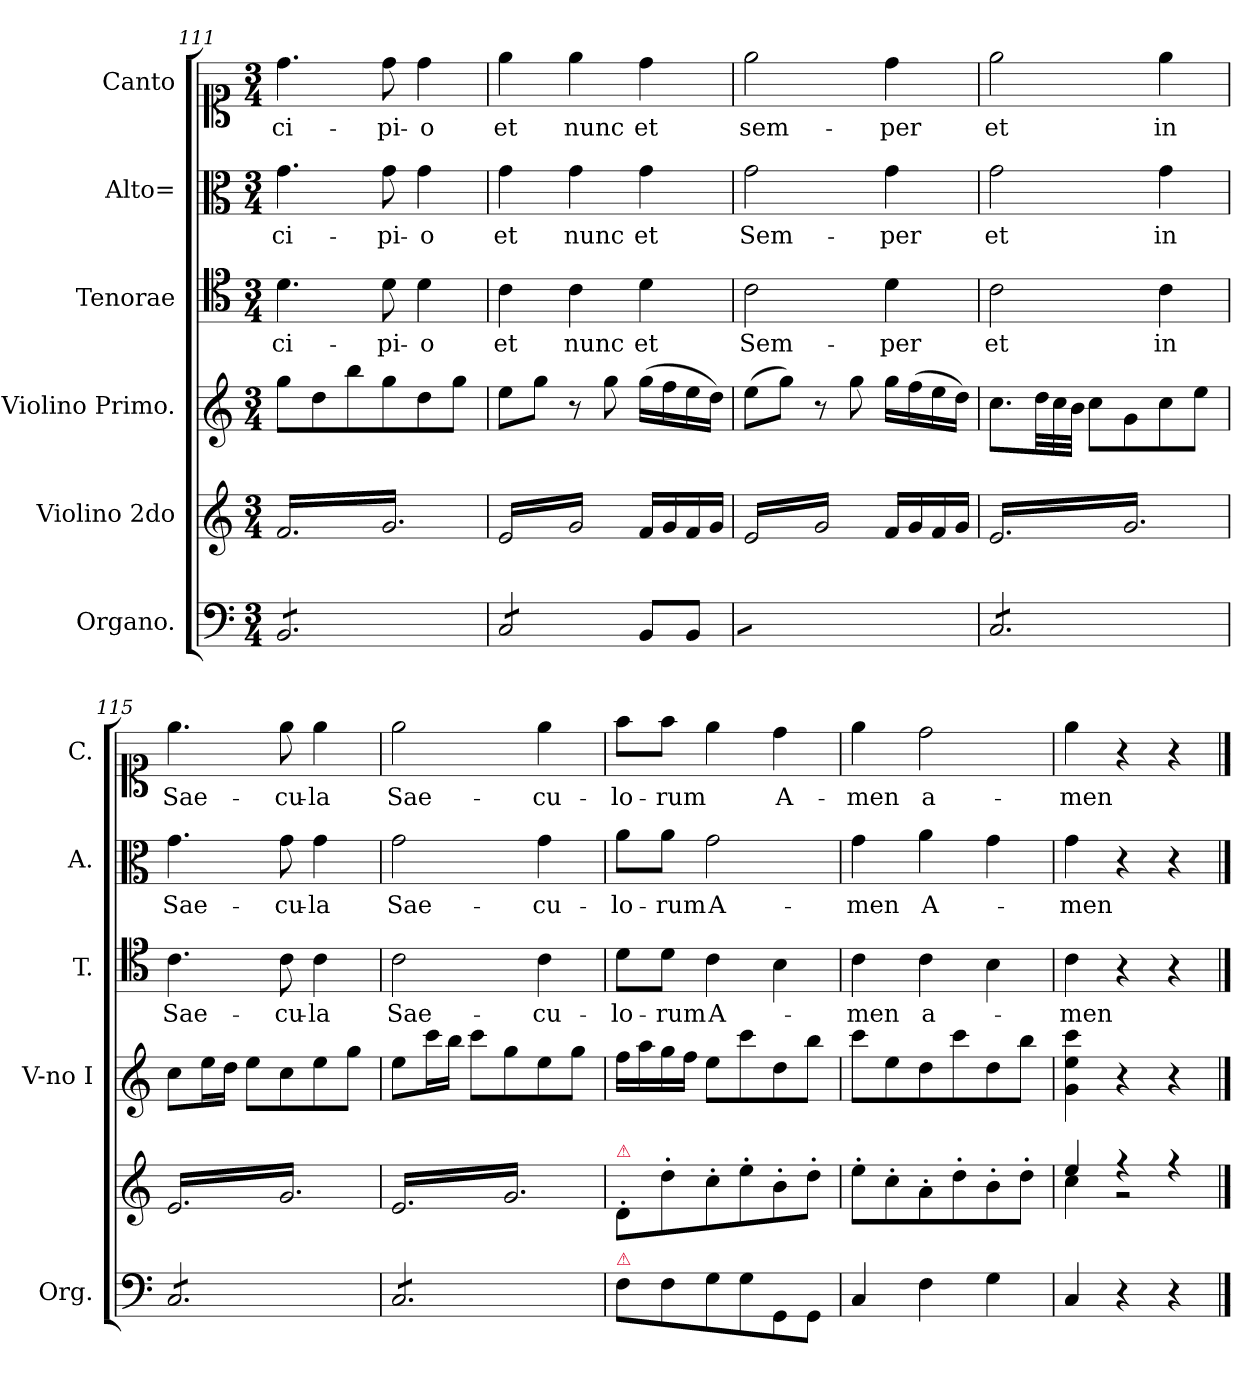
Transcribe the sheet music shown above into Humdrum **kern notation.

**kern	**kern	**kern	**kern	**text	**kern	**text	**kern	**text
*part6	*part5	*part4	*part3	*part3	*part2	*part2	*part1	*part1
*staff6	*staff5	*staff4	*staff3	*staff3	*staff2	*staff2	*staff1	*staff1
*I"Organo.	*I"Violino 2do	*I"Violino Primo.	*I"Tenorae	*	*I"Alto=	*	*I"Canto	*
*I'Org.	*	*I'V-no I	*I'T.	*	*I'A.	*	*I'C.	*
*clefF4	*clefG2	*clefG2	*clefC4	*	*clefC3	*	*clefC1	*
*k[]	*k[]	*k[]	*k[]	*	*k[]	*	*k[]	*
*C:	*C:	*C:	*C:	*	*C:	*	*C:	*
*M3/4	*M3/4	*M3/4	*M3/4	*	*M3/4	*	*M3/4	*
=111	=111	=111	=111	=111	=111	=111	=111	=111
*tremolo	*	*	*	*	*	*	*	*
*	*tremolo	*	*	*	*	*	*	*
8BB/L	16f/LL	8gg\L	4.d\	-ci-	4.g\	-ci-	4.dd\	-ci-
.	16g/	.	.	.	.	.	.	.
8BB/	16f/	8dd\	.	.	.	.	.	.
.	16g/	.	.	.	.	.	.	.
8BB/	16f/	8bb\	.	.	.	.	.	.
.	16g/	.	.	.	.	.	.	.
8BB/	16f/	8gg\	8d\	-pi-	8g\	-pi-	8dd\	-pi-
.	16g/	.	.	.	.	.	.	.
8BB/	16f/	8dd\	4d\	-o	4g\	-o	4dd\	-o
.	16g/	.	.	.	.	.	.	.
8BB/J	16f/	8gg\J	.	.	.	.	.	.
.	16g/JJ	.	.	.	.	.	.	.
=112	=112	=112	=112	=112	=112	=112	=112	=112
8C/L	16e/LL	8ee\L	4c\	et	4g\	et	4ee\	et
.	16g/	.	.	.	.	.	.	.
8C/	16e/	8gg\J	.	.	.	.	.	.
.	16g/	.	.	.	.	.	.	.
8C/	16e/	8r	4c\	nunc	4g\	nunc	4ee\	nunc
.	16g/	.	.	.	.	.	.	.
8C/J	16e/	8gg\	.	.	.	.	.	.
*Xtremolo	*	*	*	*	*	*	*	*
.	16g/JJ	.	.	.	.	.	.	.
*	*Xtremolo	*	*	*	*	*	*	*
8BB/L	16f/LL	(16gg\LL	4d\	et	4g\	et	4dd\	et
.	16g/	16ff\	.	.	.	.	.	.
8BB/J	16f/	16ee\	.	.	.	.	.	.
.	16g/JJ	16dd\JJ)	.	.	.	.	.	.
=113	=113	=113	=113	=113	=113	=113	=113	=113
!LO:TX:a:color=crimson:t=⚠	!	!	!	!	!	!	!	!
*tremolo	*	*	*	*	*	*	*	*
*	*tremolo	*	*	*	*	*	*	*
8C/yyL	16e/LL	(8ee\L	2c\	Sem-	2g\	Sem-	2ee\	sem-
.	16g/	.	.	.	.	.	.	.
8C/yy	16e/	8gg\J)	.	.	.	.	.	.
.	16g/	.	.	.	.	.	.	.
8C/yy	16e/	8r	.	.	.	.	.	.
.	16g/	.	.	.	.	.	.	.
8C/yyJ	16e/	8gg\	.	.	.	.	.	.
*Xtremolo	*	*	*	*	*	*	*	*
.	16g/JJ	.	.	.	.	.	.	.
*	*Xtremolo	*	*	*	*	*	*	*
8BB/Lyy	16f/LL	16gg\LL	4d\	-per	4g\	-per	4dd\	-per
.	16g/	(16ff\	.	.	.	.	.	.
8BB/Jyy	16f/	16ee\	.	.	.	.	.	.
.	16g/JJ	16dd\JJ)	.	.	.	.	.	.
=114	=114	=114	=114	=114	=114	=114	=114	=114
*tremolo	*	*	*	*	*	*	*	*
*	*tremolo	*	*	*	*	*	*	*
8C/L	16e/LL	8.cc\L	2c\	et	2g\	et	2ee\	et
.	16g/	.	.	.	.	.	.	.
8C/	16e/	.	.	.	.	.	.	.
*	*	*Xtuplet	*	*	*	*	*	*
.	16g/	48dd\LL	.	.	.	.	.	.
.	.	48cc\	.	.	.	.	.	.
.	.	48b\JJJ	.	.	.	.	.	.
8C/	16e/	8cc\L	.	.	.	.	.	.
.	16g/	.	.	.	.	.	.	.
8C/	16e/	8g\	.	.	.	.	.	.
.	16g/	.	.	.	.	.	.	.
8C/	16e/	8cc\	4c\	in	4g\	in	4ee\	in
.	16g/	.	.	.	.	.	.	.
8C/J	16e/	8ee\J	.	.	.	.	.	.
.	16g/JJ	.	.	.	.	.	.	.
=115	=115	=115	=115	=115	=115	=115	=115	=115
8C/L	16e/LL	8cc\L	4.c\	Sae-	4.g\	Sae-	4.ee\	Sae-
.	16g/	.	.	.	.	.	.	.
8C/	16e/	16ee\L	.	.	.	.	.	.
.	16g/	16dd\JJ	.	.	.	.	.	.
8C/	16e/	8ee\L	.	.	.	.	.	.
.	16g/	.	.	.	.	.	.	.
8C/	16e/	8cc\	8c\	-cu-	8g\	-cu-	8ee\	-cu-
.	16g/	.	.	.	.	.	.	.
8C/	16e/	8ee\	4c\	-la	4g\	-la	4ee\	-la
.	16g/	.	.	.	.	.	.	.
8C/J	16e/	8gg\J	.	.	.	.	.	.
.	16g/JJ	.	.	.	.	.	.	.
=116	=116	=116	=116	=116	=116	=116	=116	=116
8C/L	16e/LL	8ee\L	2c\	Sae-	2g\	Sae-	2ee\	Sae-
.	16g/	.	.	.	.	.	.	.
8C/	16e/	16ccc\L	.	.	.	.	.	.
.	16g/	16bb\JJ	.	.	.	.	.	.
8C/	16e/	8ccc\L	.	.	.	.	.	.
.	16g/	.	.	.	.	.	.	.
8C/	16e/	8gg\	.	.	.	.	.	.
.	16g/	.	.	.	.	.	.	.
8C/	16e/	8ee\	4c\	-cu-	4g\	-cu-	4ee\	-cu-
.	16g/	.	.	.	.	.	.	.
8C/J	16e/	8gg\J	.	.	.	.	.	.
*Xtremolo	*	*	*	*	*	*	*	*
.	16g/JJ	.	.	.	.	.	.	.
*	*Xtremolo	*	*	*	*	*	*	*
=117	=117	=117	=117	=117	=117	=117	=117	=117
!	!LO:TX:a:color=crimson:t=⚠	!	!	!	!	!	!	!
!LO:TX:a:color=crimson:t=⚠	!	!	!	!	!	!	!	!
8F\L	8d'/L	16ff\LL	8d\L	-lo-	8a\L	lo-	8ff\L	-lo-
.	.	16aa\	.	.	.	.	.	.
8F\	8dd'>\	16gg\	8d\J	-rum	8a\J	-rum	8ff\J	-rum
.	.	16ff\JJ	.	.	.	.	.	.
8G\	8cc'>\	8ee\L	4c\	A-	2g\	A-	4ee\	.
.	.	.	.	.	.	.	.	.
8G\	8ee'>\	8ccc\	.	.	.	.	.	.
8GG/	8b'>\	8dd\	4B\	.	.	.	4dd\	A-
8GG/J	8dd'>\J	8bb\J	.	.	.	.	.	.
=118	=118	=118	=118	=118	=118	=118	=118	=118
4C/	8ee'\L	8ccc\L	4c\	-men	4g\	-men	4ee\	-men
.	8cc'\	8ee\	.	.	.	.	.	.
4F\	8a'\	8dd\	4c\	a-	4a\	A-	2dd\	a-
.	8dd'\	8ccc\	.	.	.	.	.	.
4G\	8b'\	8dd\	4B\	.	4g\	.	.	.
.	8dd'\J	8bb\J	.	.	.	.	.	.
=119	=119	=119	=119	=119	=119	=119	=119	=119
*	*^	*	*	*	*	*	*	*
4C/	4ee/	4cc\	4g\ 4ee\ 4ccc\	4c\	-men	4g\	-men	4ee\	-men
4r	4r	2r	4r	4r	.	4r	.	4r	.
4r	4r	.	4r	4r	.	4r	.	4r	.
*	*v	*v	*	*	*	*	*	*	*
==	==	==	==	==	==	==	==	==
*-	*-	*-	*-	*-	*-	*-	*-	*-
